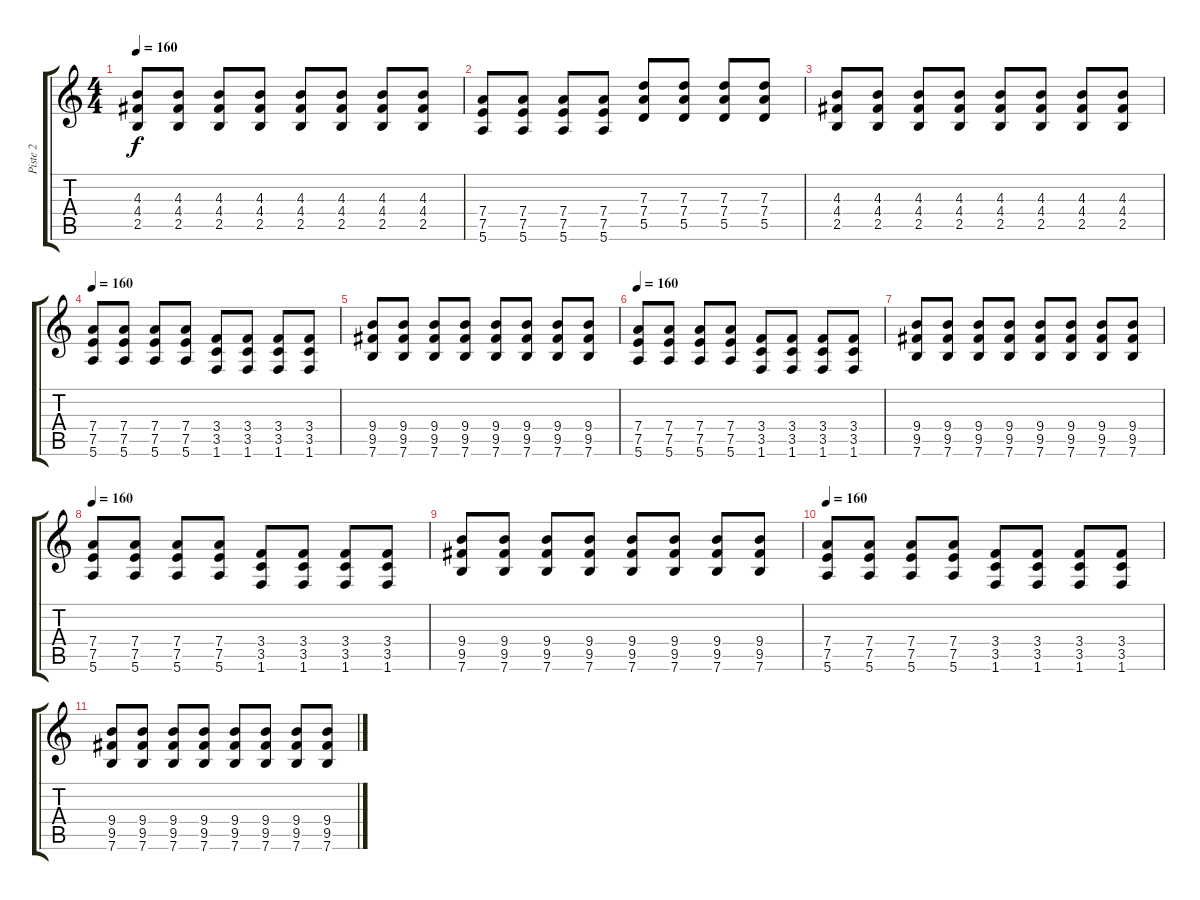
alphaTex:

\track ("Piste 2" "Piste 2") {instrument overdrivenguitar}
\staff {score tabs}
\tuning (E4 B3 G3 D3 A2 E2) {hide}
\ts (4 4)
\tempo 160
\clef g2
\ks c
(4.3 4.4 2.5).8{dy f} (4.3 4.4 2.5).8 (4.3 4.4 2.5).8 (4.3 4.4 2.5).8 (4.3 4.4 2.5).8 (4.3 4.4 2.5).8 (4.3 4.4 2.5).8 (4.3 4.4 2.5).8 |
(7.4 7.5 5.6).8 (7.4 7.5 5.6).8 (7.4 7.5 5.6).8 (7.4 7.5 5.6).8 (7.3 7.4 5.5).8 (7.3 7.4 5.5).8 (7.3 7.4 5.5).8 (7.3 7.4 5.5).8 |
(4.3 4.4 2.5).8 (4.3 4.4 2.5).8 (4.3 4.4 2.5).8 (4.3 4.4 2.5).8 (4.3 4.4 2.5).8 (4.3 4.4 2.5).8 (4.3 4.4 2.5).8 (4.3 4.4 2.5).8 |
\tempo 160
(7.4 7.5 5.6).8 (7.4 7.5 5.6).8 (7.4 7.5 5.6).8 (7.4 7.5 5.6).8 (3.4 3.5 1.6).8 (3.4 3.5 1.6).8 (3.4 3.5 1.6).8 (3.4 3.5 1.6).8 |
(9.4 9.5 7.6).8 (9.4 9.5 7.6).8 (9.4 9.5 7.6).8 (9.4 9.5 7.6).8 (9.4 9.5 7.6).8 (9.4 9.5 7.6).8 (9.4 9.5 7.6).8 (9.4 9.5 7.6).8 |
\tempo 160
(7.4 7.5 5.6).8 (7.4 7.5 5.6).8 (7.4 7.5 5.6).8 (7.4 7.5 5.6).8 (3.4 3.5 1.6).8 (3.4 3.5 1.6).8 (3.4 3.5 1.6).8 (3.4 3.5 1.6).8 |
(9.4 9.5 7.6).8 (9.4 9.5 7.6).8 (9.4 9.5 7.6).8 (9.4 9.5 7.6).8 (9.4 9.5 7.6).8 (9.4 9.5 7.6).8 (9.4 9.5 7.6).8 (9.4 9.5 7.6).8 |
\tempo 160
(7.4 7.5 5.6).8 (7.4 7.5 5.6).8 (7.4 7.5 5.6).8 (7.4 7.5 5.6).8 (3.4 3.5 1.6).8 (3.4 3.5 1.6).8 (3.4 3.5 1.6).8 (3.4 3.5 1.6).8 |
(9.4 9.5 7.6).8 (9.4 9.5 7.6).8 (9.4 9.5 7.6).8 (9.4 9.5 7.6).8 (9.4 9.5 7.6).8 (9.4 9.5 7.6).8 (9.4 9.5 7.6).8 (9.4 9.5 7.6).8 |
\tempo 160
(7.4 7.5 5.6).8 (7.4 7.5 5.6).8 (7.4 7.5 5.6).8 (7.4 7.5 5.6).8 (3.4 3.5 1.6).8 (3.4 3.5 1.6).8 (3.4 3.5 1.6).8 (3.4 3.5 1.6).8 |
(9.4 9.5 7.6).8 (9.4 9.5 7.6).8 (9.4 9.5 7.6).8 (9.4 9.5 7.6).8 (9.4 9.5 7.6).8 (9.4 9.5 7.6).8 (9.4 9.5 7.6).8 (9.4 9.5 7.6).8
